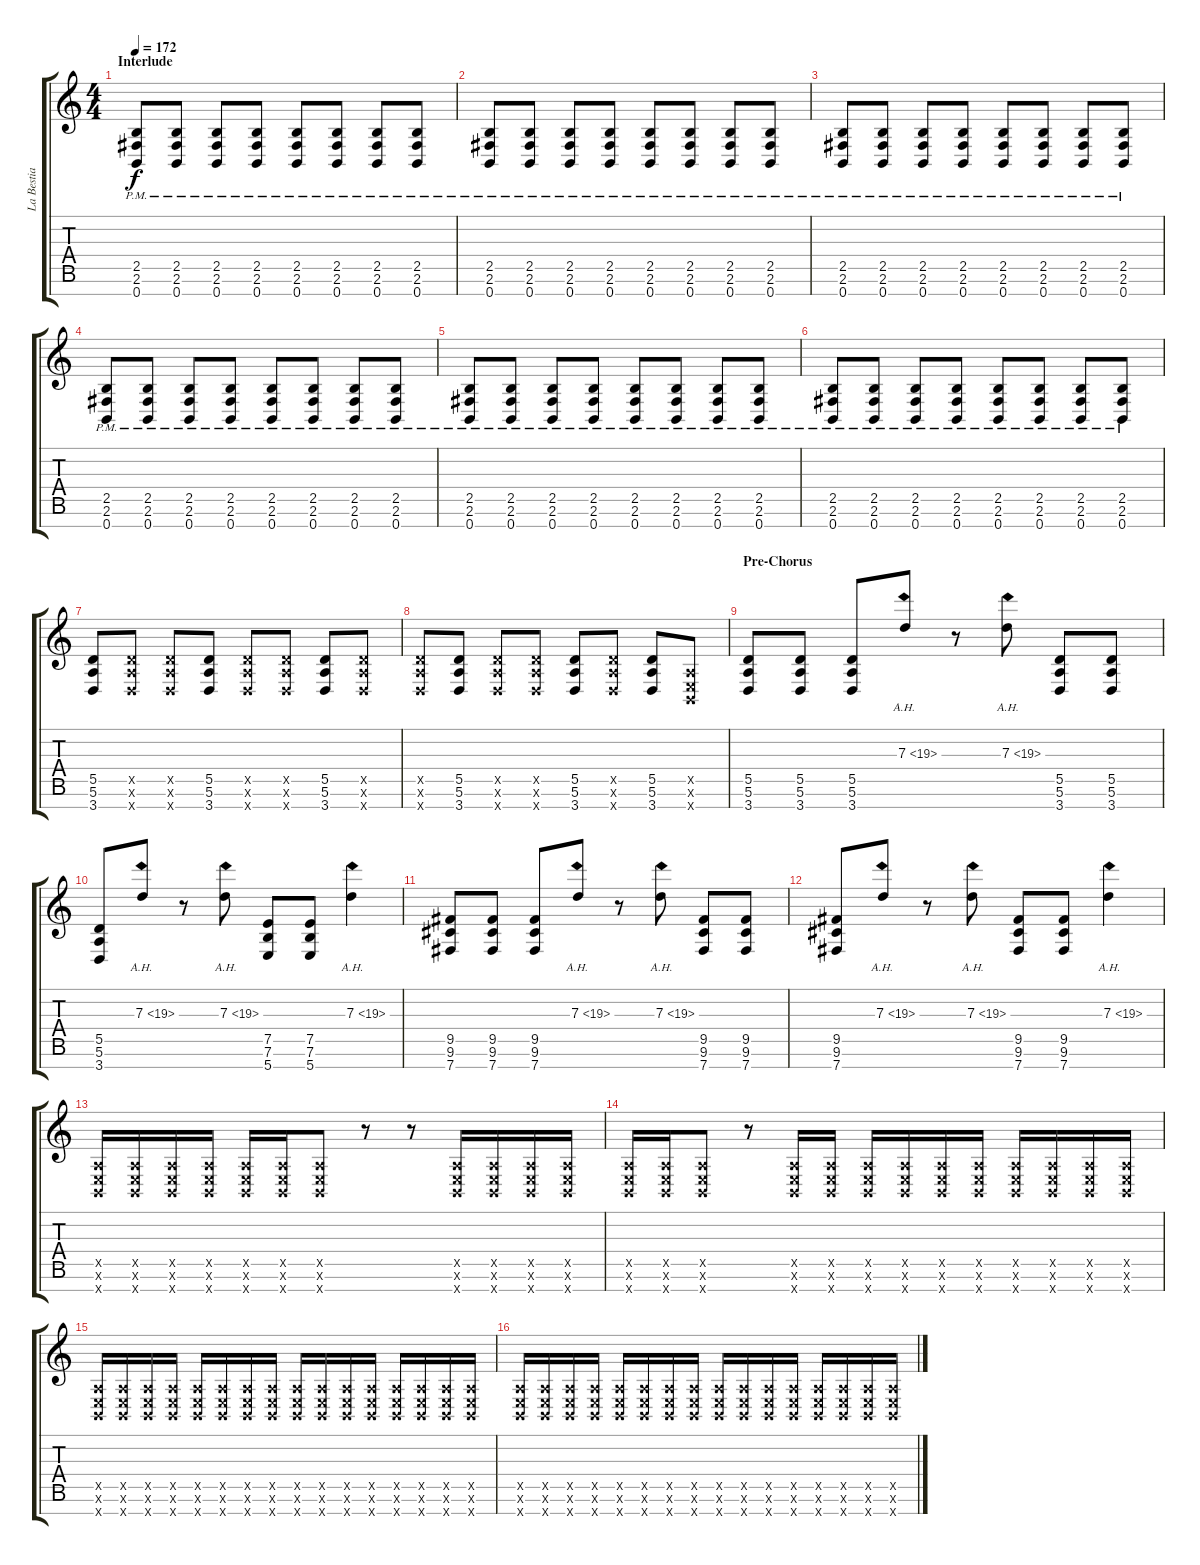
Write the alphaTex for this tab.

\track ("La Bestia Assatanata (Guitar)" "La Bestia ") {instrument overdrivenguitar}
\staff {score tabs}
\tuning (E4 B3 G3 D3 A2 E2 B1) {hide}
\ts (4 4)
\section ("" "Interlude")
\tempo 172
\clef g2
\ks c
(2.5{pm} 2.6{pm} 0.7{pm}).8{dy f} (2.5{pm} 2.6{pm} 0.7{pm}).8 (2.5{pm} 2.6{pm} 0.7{pm}).8 (2.5{pm} 2.6{pm} 0.7{pm}).8 (2.5{pm} 2.6{pm} 0.7{pm}).8 (2.5{pm} 2.6{pm} 0.7{pm}).8 (2.5{pm} 2.6{pm} 0.7{pm}).8 (2.5{pm} 2.6{pm} 0.7{pm}).8 |
(2.5{pm} 2.6{pm} 0.7{pm}).8 (2.5{pm} 2.6{pm} 0.7{pm}).8 (2.5{pm} 2.6{pm} 0.7{pm}).8 (2.5{pm} 2.6{pm} 0.7{pm}).8 (2.5{pm} 2.6{pm} 0.7{pm}).8 (2.5{pm} 2.6{pm} 0.7{pm}).8 (2.5{pm} 2.6{pm} 0.7{pm}).8 (2.5{pm} 2.6{pm} 0.7{pm}).8 |
(2.5{pm} 2.6{pm} 0.7{pm}).8 (2.5{pm} 2.6{pm} 0.7{pm}).8 (2.5{pm} 2.6{pm} 0.7{pm}).8 (2.5{pm} 2.6{pm} 0.7{pm}).8 (2.5{pm} 2.6{pm} 0.7{pm}).8 (2.5{pm} 2.6{pm} 0.7{pm}).8 (2.5{pm} 2.6{pm} 0.7{pm}).8 (2.5{pm} 2.6{pm} 0.7{pm}).8 |
(2.5{pm} 2.6{pm} 0.7{pm}).8 (2.5{pm} 2.6{pm} 0.7{pm}).8 (2.5{pm} 2.6{pm} 0.7{pm}).8 (2.5{pm} 2.6{pm} 0.7{pm}).8 (2.5{pm} 2.6{pm} 0.7{pm}).8 (2.5{pm} 2.6{pm} 0.7{pm}).8 (2.5{pm} 2.6{pm} 0.7{pm}).8 (2.5{pm} 2.6{pm} 0.7{pm}).8 |
(2.5{pm} 2.6{pm} 0.7{pm}).8 (2.5{pm} 2.6{pm} 0.7{pm}).8 (2.5{pm} 2.6{pm} 0.7{pm}).8 (2.5{pm} 2.6{pm} 0.7{pm}).8 (2.5{pm} 2.6{pm} 0.7{pm}).8 (2.5{pm} 2.6{pm} 0.7{pm}).8 (2.5{pm} 2.6{pm} 0.7{pm}).8 (2.5{pm} 2.6{pm} 0.7{pm}).8 |
(2.5{pm} 2.6{pm} 0.7{pm}).8 (2.5{pm} 2.6{pm} 0.7{pm}).8 (2.5{pm} 2.6{pm} 0.7{pm}).8 (2.5{pm} 2.6{pm} 0.7{pm}).8 (2.5{pm} 2.6{pm} 0.7{pm}).8 (2.5{pm} 2.6{pm} 0.7{pm}).8 (2.5{pm} 2.6{pm} 0.7{pm}).8 (2.5{pm} 2.6{pm} 0.7{pm}).8 |
(5.5 5.6 3.7).8 (5.5{x} 5.6{x} 3.7{x}).8 (5.5{x} 5.6{x} 3.7{x}).8 (5.5 5.6 3.7).8 (5.5{x} 5.6{x} 3.7{x}).8 (5.5{x} 5.6{x} 3.7{x}).8 (5.5 5.6 3.7).8 (5.5{x} 5.6{x} 3.7{x}).8 |
(5.5{x} 5.6{x} 3.7{x}).8 (5.5 5.6 3.7).8 (5.5{x} 5.6{x} 3.7{x}).8 (5.5{x} 5.6{x} 3.7{x}).8 (5.5 5.6 3.7).8 (5.5{x} 5.6{x} 3.7{x}).8 (5.5 5.6 3.7).8 (0.5{x} 0.6{x} 0.7{x}).8 |
\section ("" "Pre-Chorus")
(5.5 5.6 3.7).8 (5.5 5.6 3.7).8 (5.5 5.6 3.7).8 7.3{ah 12}.8 r.8 7.3{ah 12}.8 (5.5 5.6 3.7).8 (5.5 5.6 3.7).8 |
(5.5 5.6 3.7).8 7.3{ah 12}.8 r.8 7.3{ah 12}.8 (7.5 7.6 5.7).8 (7.5 7.6 5.7).8 7.3{ah 12}.4 |
(9.5 9.6 7.7).8 (9.5 9.6 7.7).8 (9.5 9.6 7.7).8 7.3{ah 12}.8 r.8 7.3{ah 12}.8 (9.5 9.6 7.7).8 (9.5 9.6 7.7).8 |
(9.5 9.6 7.7).8 7.3{ah 12}.8 r.8 7.3{ah 12}.8 (9.5 9.6 7.7).8 (9.5 9.6 7.7).8 7.3{ah 12}.4 |
(0.5{x} 0.6{x} 0.7{x}).16 (0.5{x} 0.6{x} 0.7{x}).16 (0.5{x} 0.6{x} 0.7{x}).16 (0.5{x} 0.6{x} 0.7{x}).16 (0.5{x} 0.6{x} 0.7{x}).16 (0.5{x} 0.6{x} 0.7{x}).16 (0.5{x} 0.6{x} 0.7{x}).8 r.8 r.8 (0.5{x} 0.6{x} 0.7{x}).16 (0.5{x} 0.6{x} 0.7{x}).16 (0.5{x} 0.6{x} 0.7{x}).16 (0.5{x} 0.6{x} 0.7{x}).16 |
(0.5{x} 0.6{x} 0.7{x}).16 (0.5{x} 0.6{x} 0.7{x}).16 (0.5{x} 0.6{x} 0.7{x}).8 r.8 (0.5{x} 0.6{x} 0.7{x}).16 (0.5{x} 0.6{x} 0.7{x}).16 (0.5{x} 0.6{x} 0.7{x}).16 (0.5{x} 0.6{x} 0.7{x}).16 (0.5{x} 0.6{x} 0.7{x}).16 (0.5{x} 0.6{x} 0.7{x}).16 (0.5{x} 0.6{x} 0.7{x}).16 (0.5{x} 0.6{x} 0.7{x}).16 (0.5{x} 0.6{x} 0.7{x}).16 (0.5{x} 0.6{x} 0.7{x}).16 |
(0.5{x} 0.6{x} 0.7{x}).16 (0.5{x} 0.6{x} 0.7{x}).16 (0.5{x} 0.6{x} 0.7{x}).16 (0.5{x} 0.6{x} 0.7{x}).16 (0.5{x} 0.6{x} 0.7{x}).16 (0.5{x} 0.6{x} 0.7{x}).16 (0.5{x} 0.6{x} 0.7{x}).16 (0.5{x} 0.6{x} 0.7{x}).16 (0.5{x} 0.6{x} 0.7{x}).16 (0.5{x} 0.6{x} 0.7{x}).16 (0.5{x} 0.6{x} 0.7{x}).16 (0.5{x} 0.6{x} 0.7{x}).16 (0.5{x} 0.6{x} 0.7{x}).16 (0.5{x} 0.6{x} 0.7{x}).16 (0.5{x} 0.6{x} 0.7{x}).16 (0.5{x} 0.6{x} 0.7{x}).16 |
(0.5{x} 0.6{x} 0.7{x}).16 (0.5{x} 0.6{x} 0.7{x}).16 (0.5{x} 0.6{x} 0.7{x}).16 (0.5{x} 0.6{x} 0.7{x}).16 (0.5{x} 0.6{x} 0.7{x}).16 (0.5{x} 0.6{x} 0.7{x}).16 (0.5{x} 0.6{x} 0.7{x}).16 (0.5{x} 0.6{x} 0.7{x}).16 (0.5{x} 0.6{x} 0.7{x}).16 (0.5{x} 0.6{x} 0.7{x}).16 (0.5{x} 0.6{x} 0.7{x}).16 (0.5{x} 0.6{x} 0.7{x}).16 (0.5{x} 0.6{x} 0.7{x}).16 (0.5{x} 0.6{x} 0.7{x}).16 (0.5{x} 0.6{x} 0.7{x}).16 (0.5{x} 0.6{x} 0.7{x}).16
